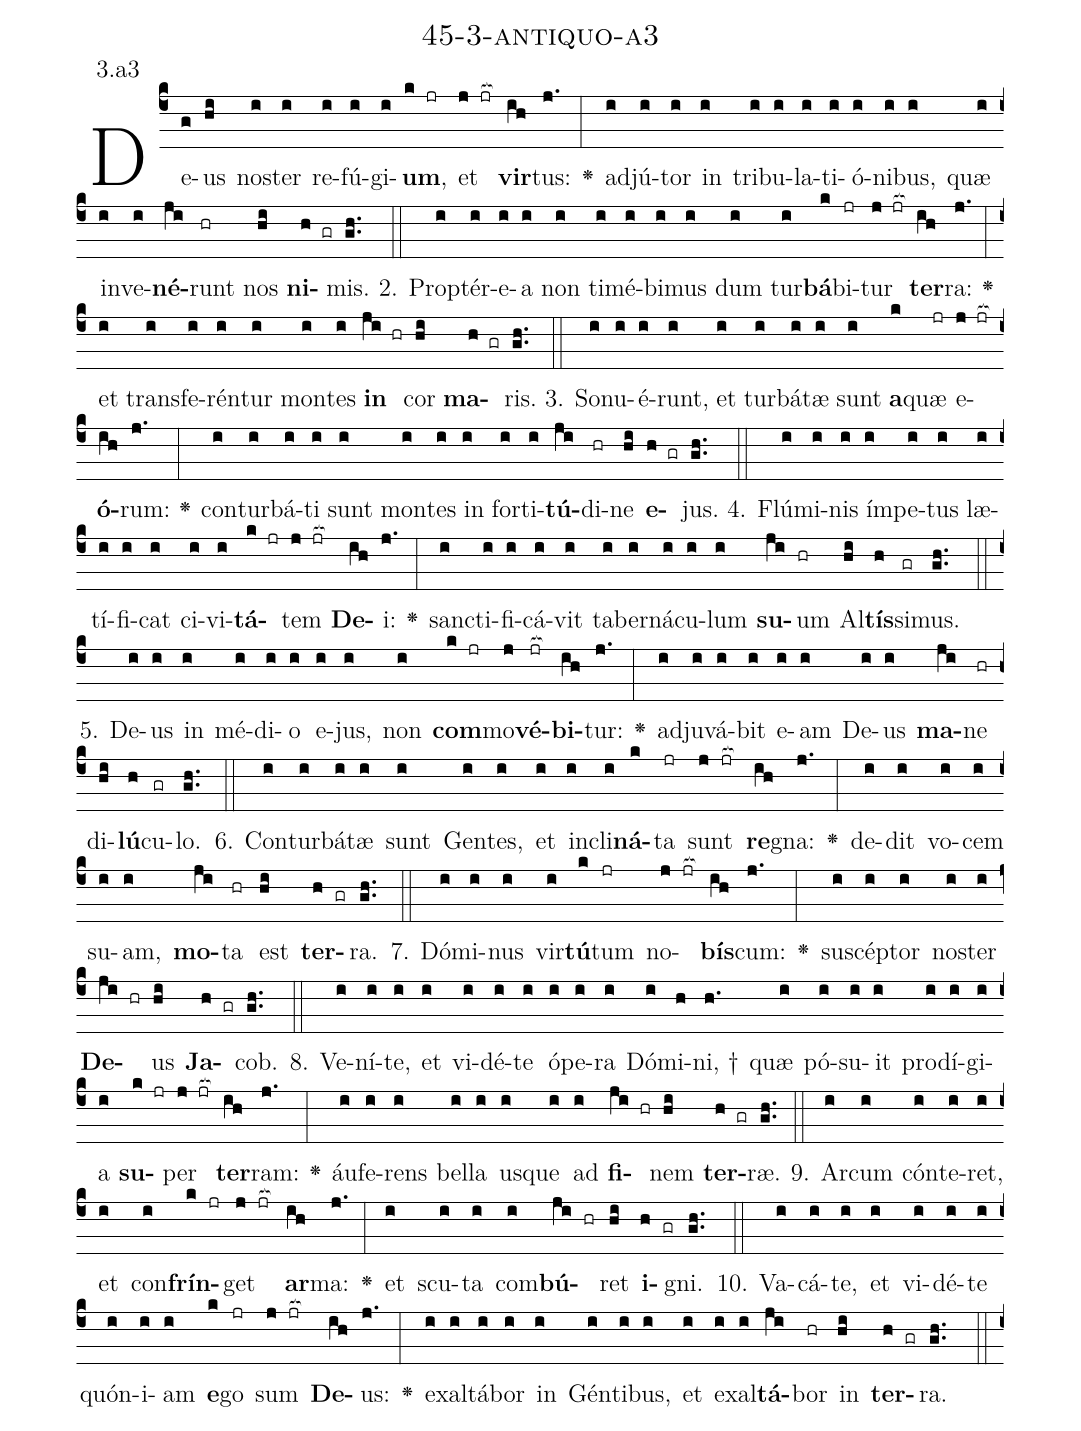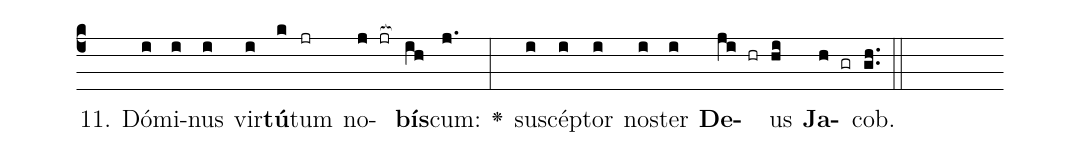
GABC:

name: 45-3-antiquo-a3;
annotation: 3.a3;
%%
(c4)De(g)us(hi) nos(i)ter(i) re(i)fú(i)gi(i)<b>um</b>,(k jr) et(j jr[ocb:1{]) <b>vir</b>(ih[ocb:0}])tus:(j.) <v>\greheightstar</v>(:) ad(i)jú(i)tor(i) in(i) tri(i)bu(i)la(i)ti(i)ó(i)ni(i)bus,(i) quæ(i) in(i)ve(i)<b>né</b>(ji)runt(hr) nos(hi) <b>ni</b>(h gr)mis.(gh..) (::)
2. Prop(i)tér(i)e(i)a(i) non(i) ti(i)mé(i)bi(i)mus(i) dum(i) tur(i)<b>bá</b>(k)bi(jr)tur(j jr[ocb:1{]) <b>ter</b>(ih[ocb:0}])ra:(j.) <v>\greheightstar</v>(:) et(i) trans(i)fe(i)rén(i)tur(i) mon(i)tes(i) <b>in</b>(ji hr) cor(hi) <b>ma</b>(h gr)ris.(gh..) (::)
3. So(i)nu(i)é(i)runt,(i) et(i) tur(i)bá(i)tæ(i) sunt(i) <b>a</b>(k)quæ(jr) e(j jr[ocb:1{])<b>ó</b>(ih[ocb:0}])rum:(j.) <v>\greheightstar</v>(:) con(i)tur(i)bá(i)ti(i) sunt(i) mon(i)tes(i) in(i) for(i)ti(i)<b>tú</b>(ji)di(hr)ne(hi) <b>e</b>(h gr)jus.(gh..) (::)
4. Flú(i)mi(i)nis(i) ím(i)pe(i)tus(i) læ(i)tí(i)fi(i)cat(i) ci(i)vi(i)<b>tá</b>(k jr)tem(j jr[ocb:1{]) <b>De</b>(ih[ocb:0}])i:(j.) <v>\greheightstar</v>(:) sanc(i)ti(i)fi(i)cá(i)vit(i) ta(i)ber(i)ná(i)cu(i)lum(i) <b>su</b>(ji)um(hr) Al(hi)<b>tís</b>(h)si(gr)mus.(gh..) (::)
5. De(i)us(i) in(i) mé(i)di(i)o(i) e(i)jus,(i) non(i) <b>com</b>(k jr)mo(j)<b>vé</b>(jr[ocb:1{])<b>bi</b>(ih[ocb:0}])tur:(j.) <v>\greheightstar</v>(:) ad(i)ju(i)vá(i)bit(i) e(i)am(i) De(i)us(i) <b>ma</b>(ji)ne(hr) di(hi)<b>lú</b>(h)cu(gr)lo.(gh..) (::)
6. Con(i)tur(i)bá(i)tæ(i) sunt(i) Gen(i)tes,(i) et(i) in(i)cli(i)<b>ná</b>(k)ta(jr) sunt(j jr[ocb:1{]) <b>re</b>(ih[ocb:0}])gna:(j.) <v>\greheightstar</v>(:) de(i)dit(i) vo(i)cem(i) su(i)am,(i) <b>mo</b>(ji)ta(hr) est(hi) <b>ter</b>(h gr)ra.(gh..) (::)
7. Dó(i)mi(i)nus(i) vir(i)<b>tú</b>(k)tum(jr) no(j jr[ocb:1{])<b>bís</b>(ih[ocb:0}])cum:(j.) <v>\greheightstar</v>(:) su(i)scép(i)tor(i) nos(i)ter(i) <b>De</b>(ji hr)us(hi) <b>Ja</b>(h gr)cob.(gh..) (::)
8. Ve(i)ní(i)te,(i) et(i) vi(i)dé(i)te(i) ó(i)pe(i)ra(i) Dó(i)mi(h)ni, †(h.) quæ(i) pó(i)su(i)it(i) prod(i)í(i)gi(i)a(i) <b>su</b>(k jr)per(j jr[ocb:1{]) <b>ter</b>(ih[ocb:0}])ram:(j.) <v>\greheightstar</v>(:) áu(i)fe(i)rens(i) bel(i)la(i) us(i)que(i) ad(i) <b>fi</b>(ji hr)nem(hi) <b>ter</b>(h gr)ræ.(gh..) (::)
9. Ar(i)cum(i) cón(i)te(i)ret,(i) et(i) con(i)<b>frín</b>(k jr)get(j jr[ocb:1{]) <b>ar</b>(ih[ocb:0}])ma:(j.) <v>\greheightstar</v>(:) et(i) scu(i)ta(i) com(i)<b>bú</b>(ji hr)ret(hi) <b>i</b>(h gr)gni.(gh..) (::)
10. Va(i)cá(i)te,(i) et(i) vi(i)dé(i)te(i) quón(i)i(i)am(i) <b>e</b>(k)go(jr) sum(j jr[ocb:1{]) <b>De</b>(ih[ocb:0}])us:(j.) <v>\greheightstar</v>(:) ex(i)al(i)tá(i)bor(i) in(i) Gén(i)ti(i)bus,(i) et(i) ex(i)al(i)<b>tá</b>(ji)bor(hr) in(hi) <b>ter</b>(h gr)ra.(gh..) (::)
11. Dó(i)mi(i)nus(i) vir(i)<b>tú</b>(k)tum(jr) no(j jr[ocb:1{])<b>bís</b>(ih[ocb:0}])cum:(j.) <v>\greheightstar</v>(:) su(i)scép(i)tor(i) nos(i)ter(i) <b>De</b>(ji hr)us(hi) <b>Ja</b>(h gr)cob.(gh..) (::)
